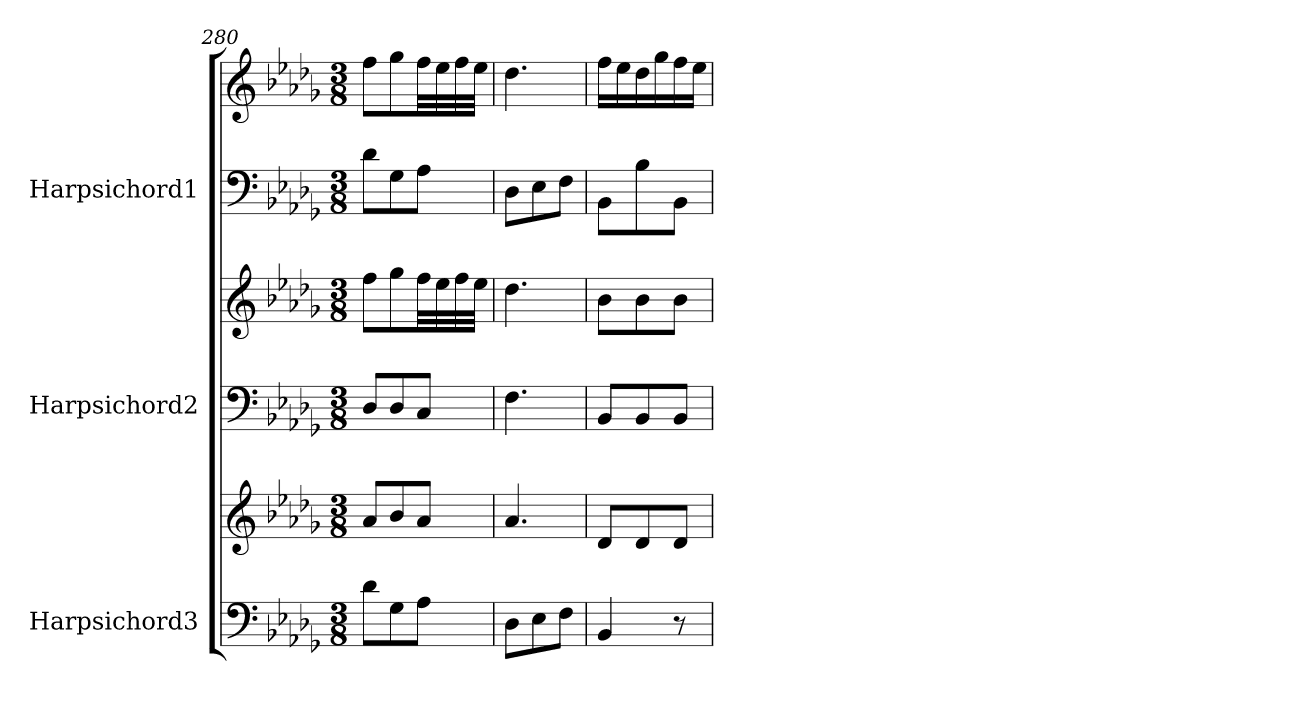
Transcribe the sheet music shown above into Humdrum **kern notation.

**kern	**kern	**kern	**kern	**kern	**kern
*part3	*part3	*part2	*part2	*part1	*part1
*staff6	*staff5	*staff4	*staff3	*staff2	*staff1
*I"Harpsichord3	*	*I"Harpsichord2	*	*I"Harpsichord1	*
*I'Hp	*	*I'Hp	*	*I'Hp	*
!!LO:PB:g=z
*clefF4	*clefG2	*clefF4	*clefG2	*clefF4	*clefG2
*k[b-e-a-d-g-]	*k[b-e-a-d-g-]	*k[b-e-a-d-g-]	*k[b-e-a-d-g-]	*k[b-e-a-d-g-]	*k[b-e-a-d-g-]
*M3/8	*M3/8	*M3/8	*M3/8	*M3/8	*M3/8
=280	=280	=280	=280	=280	=280
8d-\L	8a-/L	8D-/L	8ff\L	8d-\L	8ff\L
8G-\	8b-/	8D-/	8gg-\	8G-\	8gg-\
8A-\J	8a-/J	8C/J	32ff\LL	8A-\J	32ff\LL
.	.	.	32ee-\	.	32ee-\
.	.	.	32ff\	.	32ff\
.	.	.	32ee-\JJJ	.	32ee-\JJJ
=281	=281	=281	=281	=281	=281
8D-\L	4.a-/	4.F\	4.dd-\	8D-\L	4.dd-\
8E-\	.	.	.	8E-\	.
8F\J	.	.	.	8F\J	.
=282	=282	=282	=282	=282	=282
4BB-/	8d-/L	8BB-/L	8b-\L	8BB-\L	16ff\LL
.	.	.	.	.	16ee-\
.	8d-/	8BB-/	8b-\	8B-\	16dd-\
.	.	.	.	.	16gg-\
8r	8d-/J	8BB-/J	8b-\J	8BB-\J	16ff\
.	.	.	.	.	16ee-\JJ
=	=	=	=	=	=
*-	*-	*-	*-	*-	*-
